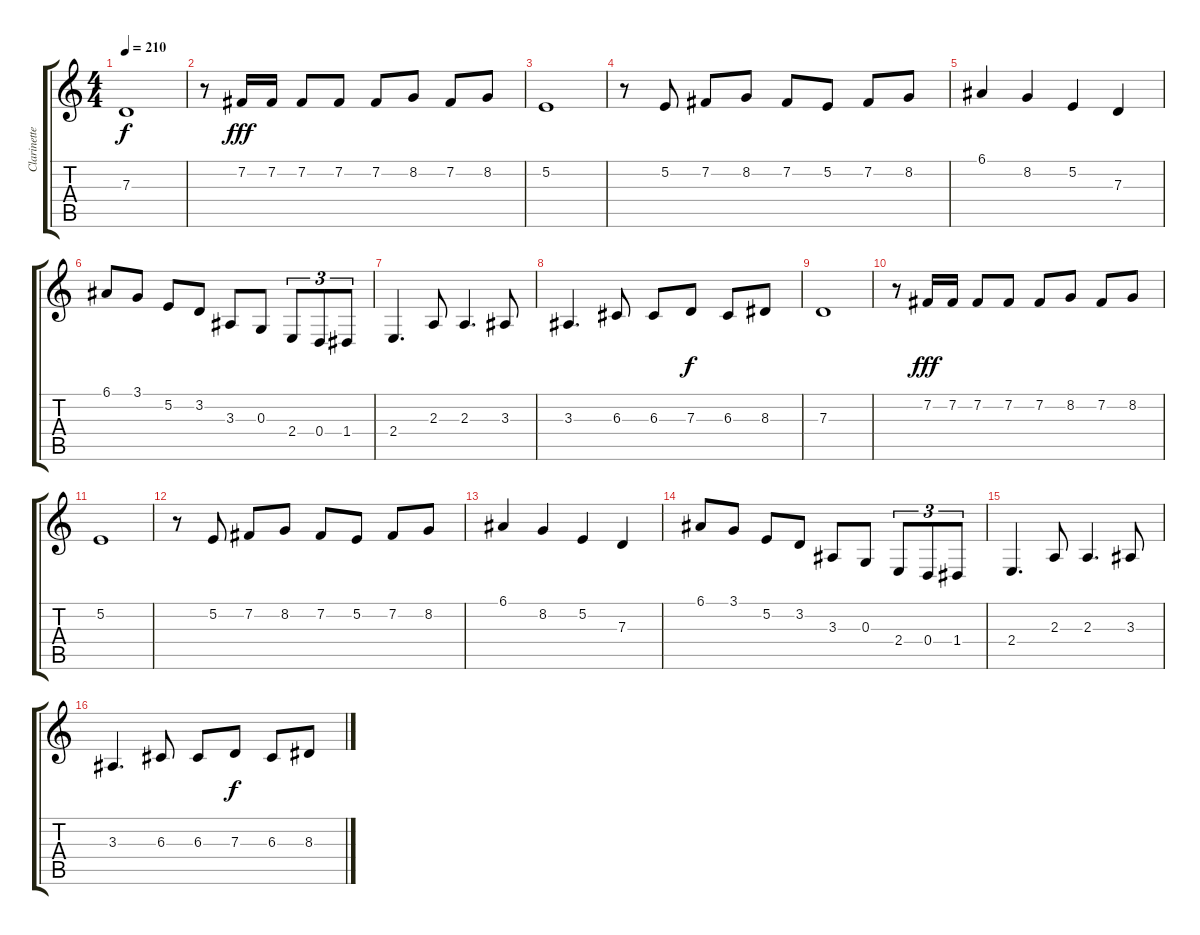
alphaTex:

\track ("Clarinette" "Clarinette") {instrument clarinet}
\staff {score tabs}
\tuning (E4 B3 G3 D3 A2 E2) {hide}
\ts (4 4)
\tempo 210
\clef g2
\ks c
7.3.1{dy f} |
r.8 7.2.16{dy fff} 7.2.16 7.2.8 7.2.8 7.2.8 8.2.8 7.2.8 8.2.8 |
5.2.1 |
r.8 5.2.8 7.2.8 8.2.8 7.2.8 5.2.8 7.2.8 8.2.8 |
6.1.4 8.2.4 5.2.4 7.3.4 |
6.1.8 3.1.8 5.2.8 3.2.8 3.3.8 0.3.8 2.4.8{tu (3 2)} 0.4.8{tu (3 2)} 1.4.8{tu (3 2)} |
2.4.4{d} 2.3.8 2.3.4{d} 3.3.8 |
3.3.4{d} 6.3.8 6.3.8 7.3.8{dy f} 6.3.8 8.3.8 |
7.3.1 |
r.8 7.2.16{dy fff} 7.2.16 7.2.8 7.2.8 7.2.8 8.2.8 7.2.8 8.2.8 |
5.2.1 |
r.8 5.2.8 7.2.8 8.2.8 7.2.8 5.2.8 7.2.8 8.2.8 |
6.1.4 8.2.4 5.2.4 7.3.4 |
6.1.8 3.1.8 5.2.8 3.2.8 3.3.8 0.3.8 2.4.8{tu (3 2)} 0.4.8{tu (3 2)} 1.4.8{tu (3 2)} |
2.4.4{d} 2.3.8 2.3.4{d} 3.3.8 |
3.3.4{d} 6.3.8 6.3.8 7.3.8{dy f} 6.3.8 8.3.8
